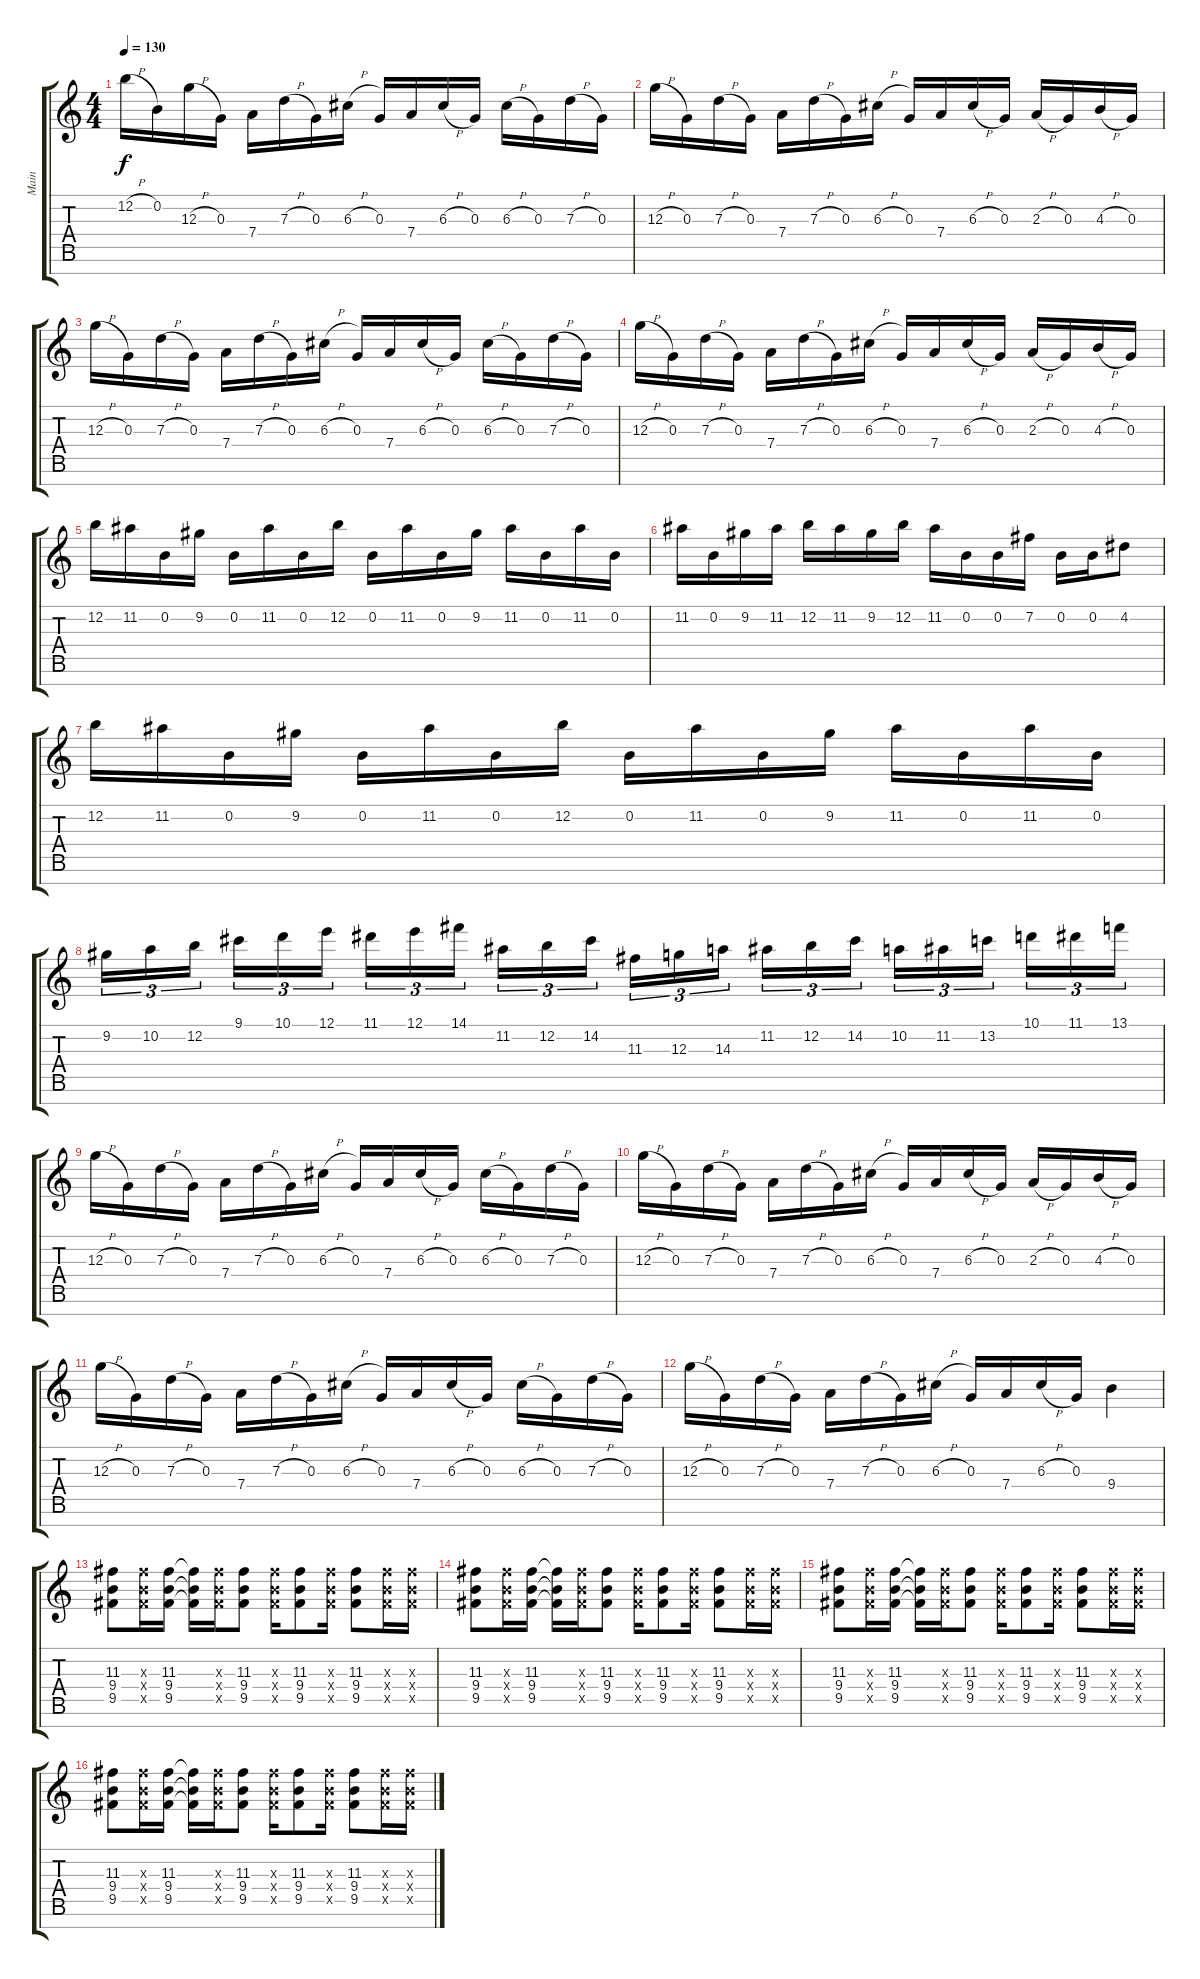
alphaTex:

\track ("Main" "Main") {instrument distortionguitar}
\staff {score tabs}
\tuning (E4 B3 G3 D3 A2 E2 B1) {hide}
\ts (4 4)
\tempo 130
\clef g2
\ks c
12.2{h}.16{dy f} 0.2.16 12.3{h}.16 0.3.16 7.4.16 7.3{h}.16 0.3.16 6.3{h}.16 0.3.16 7.4.16 6.3{h}.16 0.3.16 6.3{h}.16 0.3.16 7.3{h}.16 0.3.16 |
12.3{h}.16 0.3.16 7.3{h}.16 0.3.16 7.4.16 7.3{h}.16 0.3.16 6.3{h}.16 0.3.16 7.4.16 6.3{h}.16 0.3.16 2.3{h}.16 0.3.16 4.3{h}.16 0.3.16 |
12.3{h}.16 0.3.16 7.3{h}.16 0.3.16 7.4.16 7.3{h}.16 0.3.16 6.3{h}.16 0.3.16 7.4.16 6.3{h}.16 0.3.16 6.3{h}.16 0.3.16 7.3{h}.16 0.3.16 |
12.3{h}.16 0.3.16 7.3{h}.16 0.3.16 7.4.16 7.3{h}.16 0.3.16 6.3{h}.16 0.3.16 7.4.16 6.3{h}.16 0.3.16 2.3{h}.16 0.3.16 4.3{h}.16 0.3.16 |
12.2.16 11.2.16 0.2.16 9.2.16 0.2.16 11.2.16 0.2.16 12.2.16 0.2.16 11.2.16 0.2.16 9.2.16 11.2.16 0.2.16 11.2.16 0.2.16 |
11.2.16 0.2.16 9.2.16 11.2.16 12.2.16 11.2.16 9.2.16 12.2.16 11.2.16 0.2.16 0.2.16 7.2.16 0.2.16 0.2.16 4.2.8 |
12.2.16 11.2.16 0.2.16 9.2.16 0.2.16 11.2.16 0.2.16 12.2.16 0.2.16 11.2.16 0.2.16 9.2.16 11.2.16 0.2.16 11.2.16 0.2.16 |
9.2.16{tu (3 2)} 10.2.16{tu (3 2)} 12.2.16{tu (3 2) beam splitsecondary} 9.1.16{tu (3 2)} 10.1.16{tu (3 2)} 12.1.16{tu (3 2)} 11.1.16{tu (3 2)} 12.1.16{tu (3 2)} 14.1.16{tu (3 2) beam splitsecondary} 11.2.16{tu (3 2)} 12.2.16{tu (3 2)} 14.2.16{tu (3 2)} 11.3.16{tu (3 2)} 12.3.16{tu (3 2)} 14.3.16{tu (3 2) beam splitsecondary} 11.2.16{tu (3 2)} 12.2.16{tu (3 2)} 14.2.16{tu (3 2)} 10.2.16{tu (3 2)} 11.2.16{tu (3 2)} 13.2.16{tu (3 2) beam splitsecondary} 10.1.16{tu (3 2)} 11.1.16{tu (3 2)} 13.1.16{tu (3 2)} |
12.3{h}.16 0.3.16 7.3{h}.16 0.3.16 7.4.16 7.3{h}.16 0.3.16 6.3{h}.16 0.3.16 7.4.16 6.3{h}.16 0.3.16 6.3{h}.16 0.3.16 7.3{h}.16 0.3.16 |
12.3{h}.16 0.3.16 7.3{h}.16 0.3.16 7.4.16 7.3{h}.16 0.3.16 6.3{h}.16 0.3.16 7.4.16 6.3{h}.16 0.3.16 2.3{h}.16 0.3.16 4.3{h}.16 0.3.16 |
12.3{h}.16 0.3.16 7.3{h}.16 0.3.16 7.4.16 7.3{h}.16 0.3.16 6.3{h}.16 0.3.16 7.4.16 6.3{h}.16 0.3.16 6.3{h}.16 0.3.16 7.3{h}.16 0.3.16 |
12.3{h}.16 0.3.16 7.3{h}.16 0.3.16 7.4.16 7.3{h}.16 0.3.16 6.3{h}.16 0.3.16 7.4.16 6.3{h}.16 0.3.16 9.4.4 |
(11.3 9.4 9.5).8 (11.3{x} 9.4{x} 9.5{x}).16 (11.3 9.4 9.5).16 (11.3{t} 9.4{t} 9.5{t}).16 (11.3{x} 9.4{x} 9.5{x}).16 (11.3 9.4 9.5).8 (11.3{x} 9.4{x} 9.5{x}).16 (11.3 9.4 9.5).8 (11.3{x} 9.4{x} 9.5{x}).16 (11.3 9.4 9.5).8 (11.3{x} 9.4{x} 9.5{x}).16 (11.3{x} 9.4{x} 9.5{x}).16 |
(11.3 9.4 9.5).8 (11.3{x} 9.4{x} 9.5{x}).16 (11.3 9.4 9.5).16 (11.3{t} 9.4{t} 9.5{t}).16 (11.3{x} 9.4{x} 9.5{x}).16 (11.3 9.4 9.5).8 (11.3{x} 9.4{x} 9.5{x}).16 (11.3 9.4 9.5).8 (11.3{x} 9.4{x} 9.5{x}).16 (11.3 9.4 9.5).8 (11.3{x} 9.4{x} 9.5{x}).16 (11.3{x} 9.4{x} 9.5{x}).16 |
(11.3 9.4 9.5).8 (11.3{x} 9.4{x} 9.5{x}).16 (11.3 9.4 9.5).16 (11.3{t} 9.4{t} 9.5{t}).16 (11.3{x} 9.4{x} 9.5{x}).16 (11.3 9.4 9.5).8 (11.3{x} 9.4{x} 9.5{x}).16 (11.3 9.4 9.5).8 (11.3{x} 9.4{x} 9.5{x}).16 (11.3 9.4 9.5).8 (11.3{x} 9.4{x} 9.5{x}).16 (11.3{x} 9.4{x} 9.5{x}).16 |
(11.3 9.4 9.5).8 (11.3{x} 9.4{x} 9.5{x}).16 (11.3 9.4 9.5).16 (11.3{t} 9.4{t} 9.5{t}).16 (11.3{x} 9.4{x} 9.5{x}).16 (11.3 9.4 9.5).8 (11.3{x} 9.4{x} 9.5{x}).16 (11.3 9.4 9.5).8 (11.3{x} 9.4{x} 9.5{x}).16 (11.3 9.4 9.5).8 (11.3{x} 9.4{x} 9.5{x}).16 (11.3{x} 9.4{x} 9.5{x}).16
